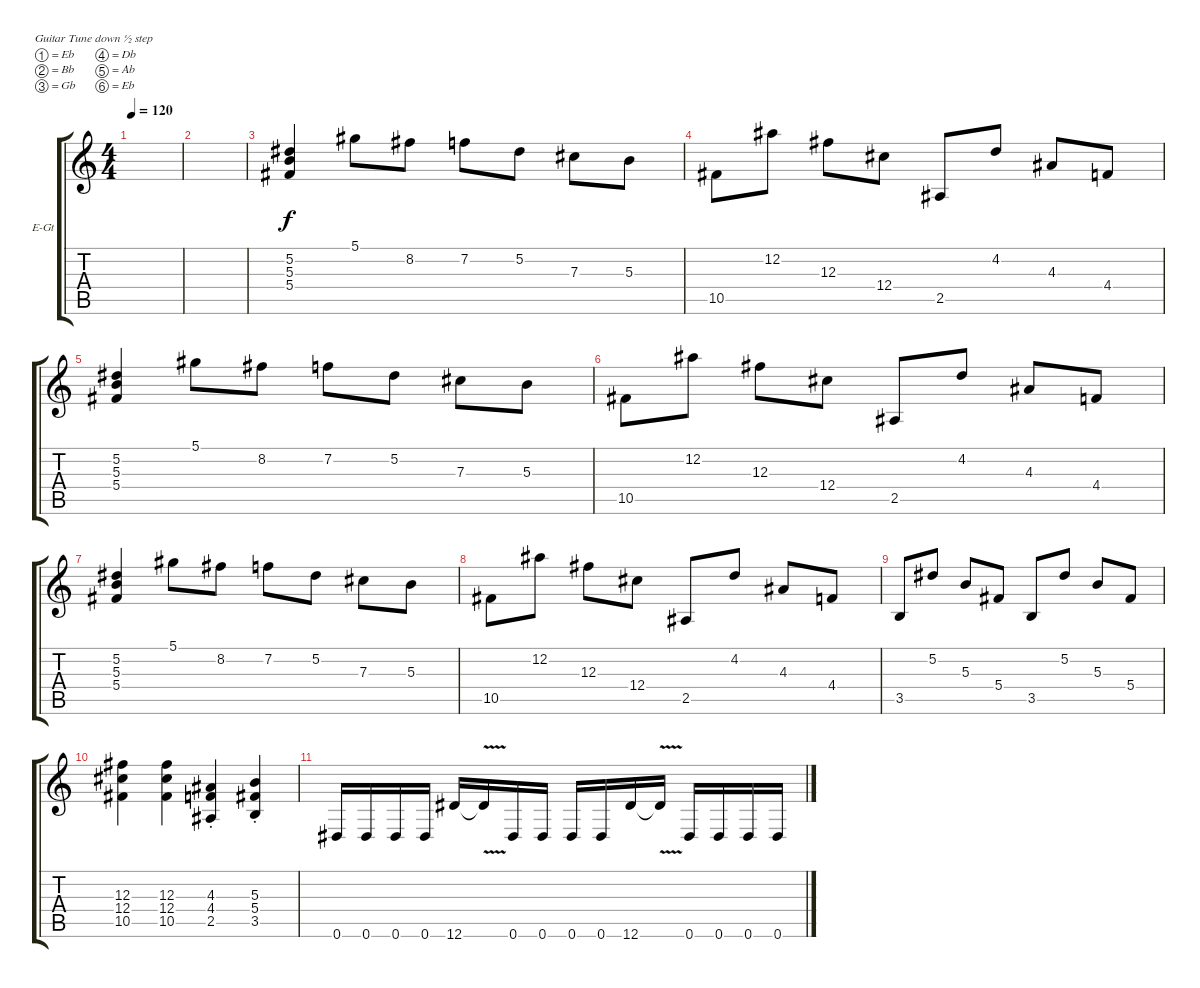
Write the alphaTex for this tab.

\defaultSystemsLayout 4
\bracketExtendMode groupsimilarinstruments
\firstSystemTrackNameOrientation horizontal
\otherSystemsTrackNameOrientation horizontal
\track ("Additional Guitar" "E-Gt") {instrument distortionguitar}
\staff {score tabs}
\tuning (Eb4 Bb3 Gb3 Db3 Ab2 Eb2)
\ts (4 4)
\tempo 120
\clef g2
\ks c
|
|
(5.4 5.3 5.2).4 5.1.8 8.2.8 7.2.8 5.2.8 7.3.8 5.3.8 |
10.5.8 12.2.8 12.3.8 12.4.8 2.5.8 4.2.8 4.3.8 4.4.8 |
(5.4 5.3 5.2).4 5.1.8 8.2.8 7.2.8 5.2.8 7.3.8 5.3.8 |
10.5.8 12.2.8 12.3.8 12.4.8 2.5.8 4.2.8 4.3.8 4.4.8 |
(5.4 5.3 5.2).4 5.1.8 8.2.8 7.2.8 5.2.8 7.3.8 5.3.8 |
10.5.8 12.2.8 12.3.8 12.4.8 2.5.8 4.2.8 4.3.8 4.4.8 |
3.5.8 5.2.8 5.3.8 5.4.8 3.5.8 5.2.8 5.3.8 5.4.8 |
(10.5 12.4 12.3).4 (10.5 12.3 12.4).4 (2.5{st} 4.4{st} 4.3{st}).4 (3.5{st} 5.3{st} 5.4{st}).4 |
0.6.16 0.6.16 0.6.16 0.6.16 12.6.16 12.6{v t}.16 0.6.16 0.6.16 0.6.16 0.6.16 12.6.16 12.6{v t}.16 0.6.16 0.6.16 0.6.16 0.6.16
